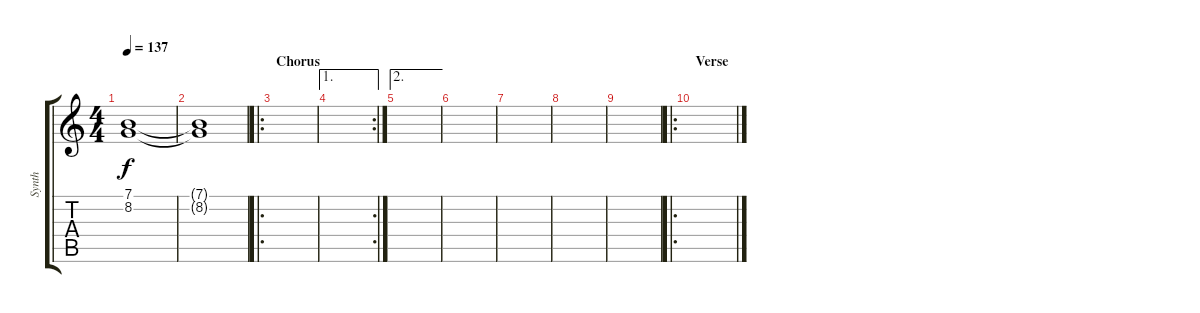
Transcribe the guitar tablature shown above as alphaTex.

\track ("Synth" "Synth") {instrument tremolostrings}
\staff {score tabs}
\tuning (E4 B3 G3 D3 A2 E2) {hide}
\ts (4 4)
\tempo 137
\clef g2
\ks c
(7.1 8.2).1{dy f} |
(7.1{t} 8.2{t}).1 |
\ro
\section ("" "Chorus")
|
\ae 1
\rc 2
|
\ae 2
|
|
|
|
|
\ro
\section ("" "Verse")
